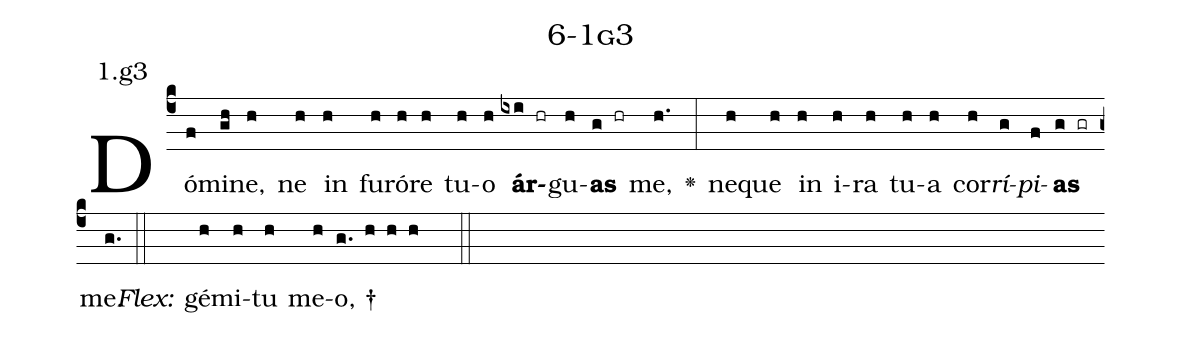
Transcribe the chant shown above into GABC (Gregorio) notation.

name: 6-1g3;
annotation: 1.g3;
%%
(c4)Dó(f)mi(gh)ne,(h) ne(h) in(h) fu(h)ró(h)re(h) tu(h)o(h) <b>ár</b>(ixi hr)gu(h)<b>as</b>(g hr) me,(h.) <v>\greheightstar</v>(:) ne(h)que(h) in(h) i(h)ra(h) tu(h)a(h) cor(h)<i>rí</i>(g)<i>pi</i>(f)<b>as</b>(g gr) me.(g.) (::)
<i>Flex:</i>()  gé(h)mi(h)tu(h) me(h)o, †(g. h h h  ::)

%E(h) u(h) o(g) u(f) a(g) e.(g.) (::)
